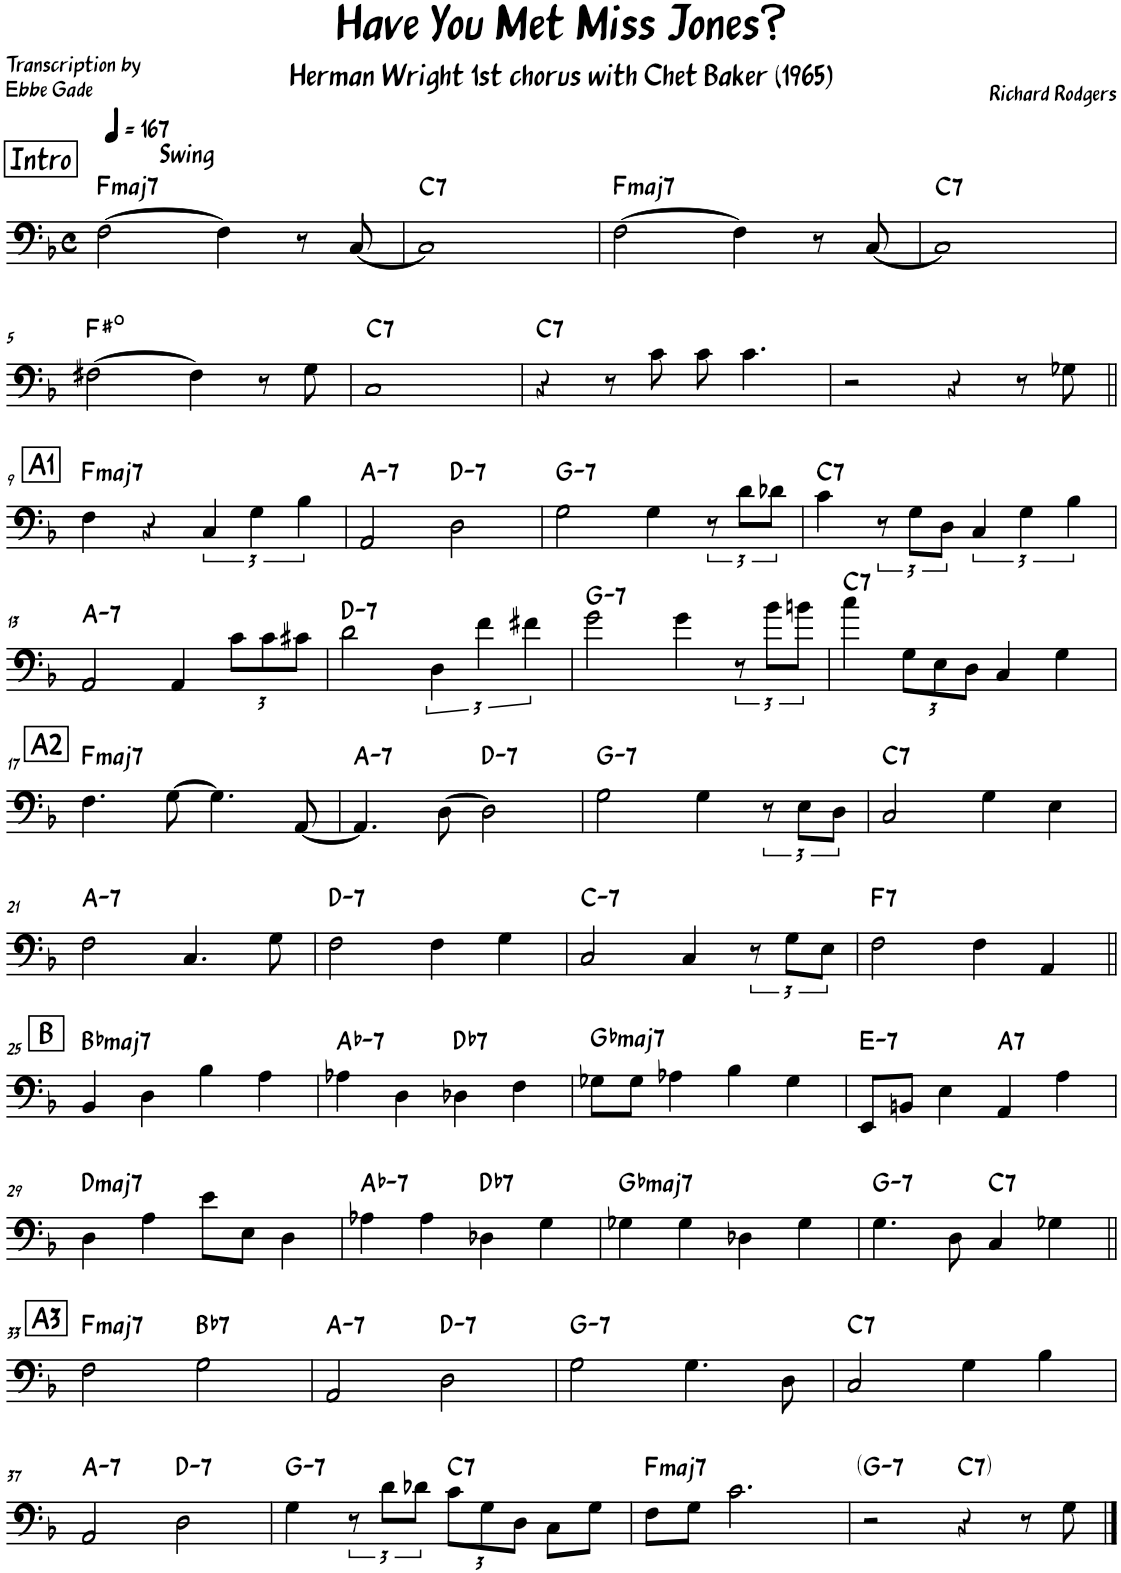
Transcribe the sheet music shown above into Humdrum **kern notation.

**kern	**harte
*part1	*part1
*staff1	*
*I"Bass	*
*I'Bass	*
*clefF4	*
*Trd7c12	*
*k[b-]	*
*M4/4	*
*met(c)	*
*MM167	*
!!LO:REH:place=s1:a:B:cj:fs=14:t=Intro
=1	=1
!LO:TX:a:t=Swing	!LO:H:kt=maj7
[2F\	F:maj7
4F\]	.
8r	.
[8C/	.
=2	=2
!	!LO:H:kt=7
1C]	C:7
=3	=3
!	!LO:H:kt=maj7
[2F\	F:maj7
4F\]	.
8r	.
[8C/	.
=4	=4
!	!LO:H:kt=7
1C]	C:7
!!LO:LB:g=z
=5	=5
[2F#X\	F#:dim
4F#\]	.
8r	.
8G\	.
=6	=6
!	!LO:H:kt=7
1C	C:7
=7	=7
!	!LO:H:kt=7
4r	C:7
8r	.
8c\	.
8c\	.
4.c\	.
=8	=8
2r	.
4r	.
8r	.
8G-X\	.
!!LO:LB:g=z
!!LO:REH:place=s1:a:B:cj:fs=14:t=A1
=9||	=9||
!	!LO:H:kt=maj7
4F\	F:maj7
4r	.
6C/	.
6G\	.
6B-\	.
=10	=10
!	!LO:H:kt=7
2AA/	A:min7
!	!LO:H:kt=7
2D\	D:min7
=11	=11
!	!LO:H:kt=7
2G\	G:min7
4G\	.
12r	.
12d\L	.
12d-X\J	.
=12	=12
!	!LO:H:kt=7
4c\	C:7
12r	.
12G\L	.
12D\J	.
6C/	.
6G\	.
6B-\	.
!!LO:LB:g=z
=13	=13
!	!LO:H:kt=7
2AA/	A:min7
4AA/	.
*Xbrackettup	*
12c\L	.
12c\	.
12c#X\J	.
=14	=14
!	!LO:H:kt=7
2d\	D:min7
*brackettup	*
6D\	.
6f\	.
6f#X\	.
=15	=15
!	!LO:H:kt=7
2g\	G:min7
4g\	.
12r	.
12b-\L	.
12bn\J	.
=16	=16
!	!LO:H:kt=7
4cc\	C:7
*Xbrackettup	*
12G\L	.
12E\	.
12D\J	.
4C/	.
4G\	.
!!LO:LB:g=z
!!LO:REH:place=s1:a:B:cj:fs=14:t=A2
=17	=17
!	!LO:H:kt=maj7
4.F\	F:maj7
[8G\	.
4.G\]	.
[8AA/	.
=18	=18
!	!LO:H:kt=7
4.AA/]	A:min7
[8D\	.
!	!LO:H:kt=7
2D\]	D:min7
=19	=19
!	!LO:H:kt=7
2G\	G:min7
4G\	.
*brackettup	*
12r	.
12E\L	.
12D\J	.
=20	=20
!	!LO:H:kt=7
2C/	C:7
4G\	.
4E\	.
!!LO:LB:g=z
=21	=21
!	!LO:H:kt=7
2F\	A:min7
4.C/	.
8G\	.
=22	=22
!	!LO:H:kt=7
2F\	D:min7
4F\	.
4G\	.
=23	=23
!	!LO:H:kt=7
2C/	C:min7
4C/	.
12r	.
12G\L	.
12E\J	.
=24	=24
!	!LO:H:kt=7
2F\	F:7
4F\	.
4AA/	.
!!LO:LB:g=z
!!LO:REH:place=s1:a:B:cj:fs=14:t=B
=25||	=25||
!	!LO:H:kt=maj7
4BB-/	Bb:maj7
4D\	.
4B-\	.
4A\	.
=26	=26
!	!LO:H:kt=7
4A-X\	Ab:min7
4D\	.
!	!LO:H:kt=7
4D-X\	Db:7
4F\	.
=27	=27
!	!LO:H:kt=maj7
8G-X\L	Gb:maj7
8G-\J	.
4A-X\	.
4B-\	.
4G-\	.
=28	=28
!	!LO:H:kt=7
8EE/L	E:min7
8BBn/J	.
4E\	.
!	!LO:H:kt=7
4AA/	A:7
4A\	.
!!LO:LB:g=z
=29	=29
!	!LO:H:kt=maj7
4D\	D:maj7
4A\	.
8e\L	.
8E\J	.
4D\	.
=30	=30
!	!LO:H:kt=7
4A-X\	Ab:min7
4A-\	.
!	!LO:H:kt=7
4D-X\	Db:7
4G\	.
=31	=31
!	!LO:H:kt=maj7
4G-X\	Gb:maj7
4G-\	.
4D-X\	.
4G-\	.
=32	=32
!	!LO:H:kt=7
4.G\	G:min7
8D\	.
!	!LO:H:kt=7
4C/	C:7
4G-X\	.
!!LO:LB:g=z
!!LO:REH:place=s1:a:B:cj:fs=14:t=A3
=33||	=33||
!	!LO:H:kt=maj7
2F\	F:maj7
!	!LO:H:kt=7
2G\	Bb:7
=34	=34
!	!LO:H:kt=7
2AA/	A:min7
!	!LO:H:kt=7
2D\	D:min7
=35	=35
!	!LO:H:kt=7
2G\	G:min7
4.G\	.
8D\	.
=36	=36
!	!LO:H:kt=7
2C/	C:7
4G\	.
4B-\	.
!!LO:LB:g=z
=37	=37
!	!LO:H:kt=7
2AA/	A:min7
!	!LO:H:kt=7
2D\	D:min7
=38	=38
!	!LO:H:kt=7
4G\	G:min7
12r	.
12d\L	.
12d-X\J	.
*Xbrackettup	*
!	!LO:H:kt=7
12c\L	C:7
12G\	.
12D\J	.
8C\L	.
8G\J	.
=39	=39
!	!LO:H:kt=maj7
8F\L	F:maj7
8G\J	.
2.c\	.
=40	=40
!	!LO:H:kt=7
2r	G:min7
!	!LO:H:kt=7
4r	C:7
8r	.
8G\	.
==	==
*-	*-
